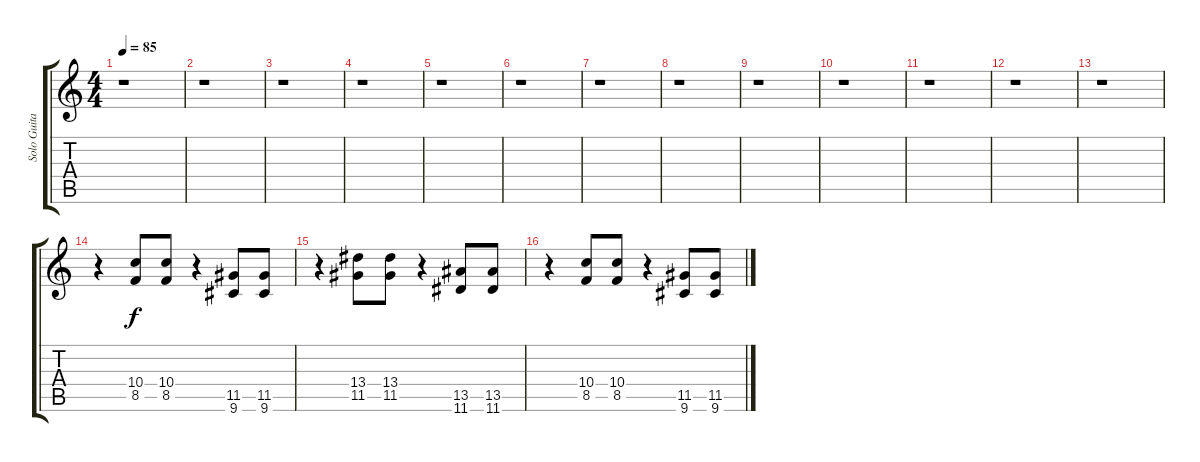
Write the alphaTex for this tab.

\track ("Solo Guitar" "Solo Guita") {instrument overdrivenguitar}
\staff {score tabs}
\tuning (E4 B3 G3 D3 A2 E2) {hide}
\ts (4 4)
\tempo 85
\clef g2
\ks c
r.1{dy f} |
r.1 |
r.1 |
r.1 |
r.1 |
r.1 |
r.1 |
r.1 |
r.1 |
r.1 |
r.1 |
r.1 |
r.1 |
r.4{volume 10} (10.4 8.5).8 (10.4 8.5).8 r.4 (11.5 9.6).8 (11.5 9.6).8 |
r.4 (13.4 11.5).8 (13.4 11.5).8 r.4 (13.5 11.6).8 (13.5 11.6).8 |
r.4 (10.4 8.5).8 (10.4 8.5).8 r.4 (11.5 9.6).8 (11.5 9.6).8
